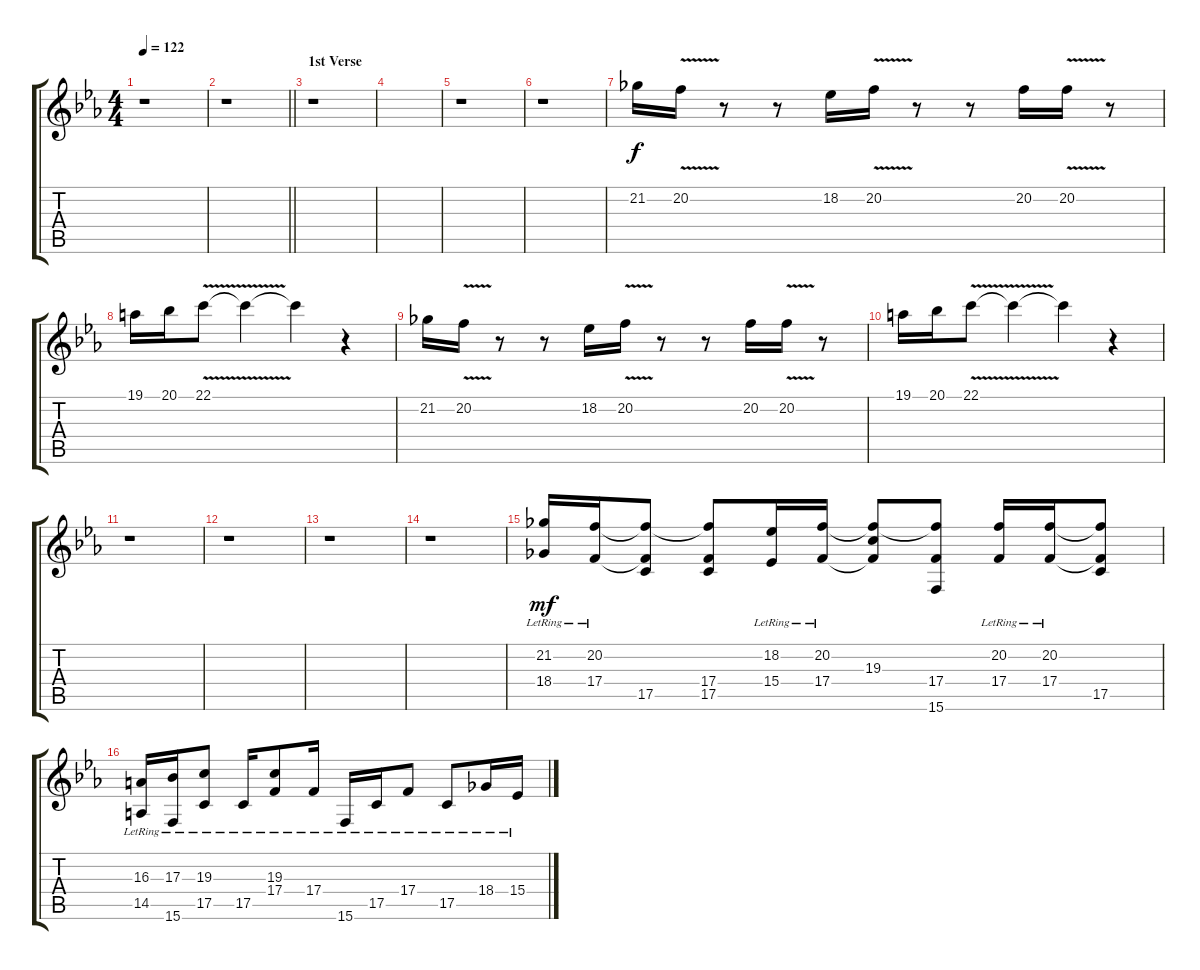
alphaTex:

\track "" {instrument violin}
\staff {score tabs}
\tuning (D4 A3 F3 C3 G2 D2) {hide}
\ts (4 4)
\tempo 122
\clef g2
\ks eb
r.1{dy f} |
\barLineRight lightlight
r.1 |
\section ("" "1st Verse")
r.1 |
|
r.1 |
r.1 |
21.2.16 20.2{v}.16 r.8 r.8 18.2.16 20.2{v}.16 r.8 r.8 20.2.16 20.2{v}.16 r.8 |
19.1.16 20.1.16 22.1{v}.8 22.1{t}.4 22.1{t}.4 r.4 |
21.2.16 20.2{v}.16 r.8 r.8 18.2.16 20.2{v}.16 r.8 r.8 20.2.16 20.2{v}.16 r.8 |
19.1.16 20.1.16 22.1{v}.8 22.1{t}.4 22.1{t}.4 r.4 |
r.1 |
r.1 |
r.1 |
r.1 |
(21.2{lr} 18.4{lr}).16{dy mf instrument sitar} (20.2{lr} 17.4{lr}).16 (20.2{t} 17.4{t} 17.5).8 (20.2{t} 17.4 17.5).8 (18.2{lr} 15.4{lr}).16 (20.2{lr} 17.4{lr}).16 (20.2{t} 19.3 17.4{t}).8 (20.2{t} 17.4 15.6).8 (20.2{lr} 17.4{lr}).16 (20.2{lr} 17.4{lr}).16 (20.2{t} 17.4{t} 17.5).8 |
(16.3{lr} 14.5).16 (17.3{lr} 15.6).16 (19.3{lr} 17.5).8 17.5{lr}.16 (19.3{lr} 17.4).8 17.4{lr}.16 15.6{lr}.16 17.5{lr}.16 17.4{lr}.8 17.5{lr}.8 18.4{lr}.16 15.4{lr}.16
